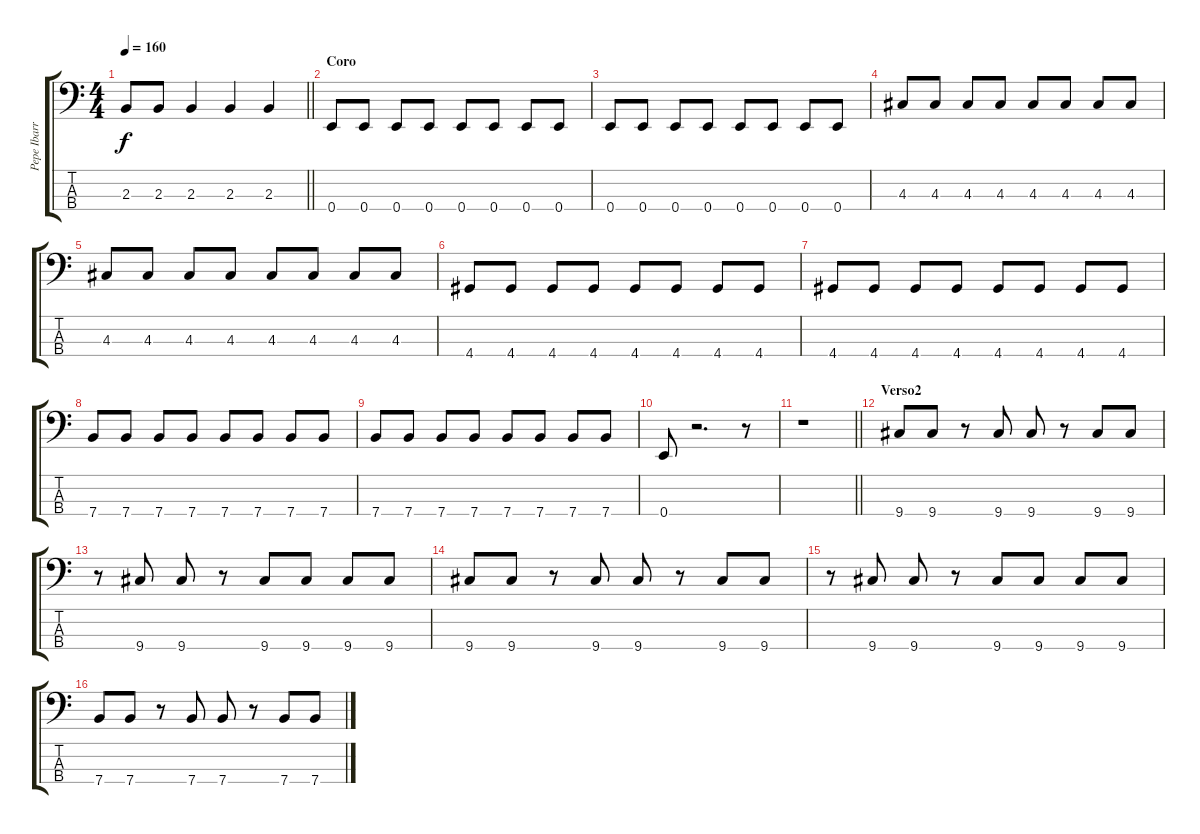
\track ("Pepe Ibarra" "Pepe Ibarr") {instrument electricbasspick}
\staff {score tabs}
\tuning (G2 D2 A1 E1) {hide}
\ts (4 4)
\tempo 160
\clef f4
\barLineRight lightlight
\ks c
2.3{t}.8{dy f} 2.3.8 2.3.4 2.3.4 2.3.4 |
\section ("" "Coro")
0.4.8 0.4.8 0.4.8 0.4.8 0.4.8 0.4.8 0.4.8 0.4.8 |
0.4.8 0.4.8 0.4.8 0.4.8 0.4.8 0.4.8 0.4.8 0.4.8 |
4.3.8 4.3.8 4.3.8 4.3.8 4.3.8 4.3.8 4.3.8 4.3.8 |
4.3.8 4.3.8 4.3.8 4.3.8 4.3.8 4.3.8 4.3.8 4.3.8 |
4.4.8 4.4.8 4.4.8 4.4.8 4.4.8 4.4.8 4.4.8 4.4.8 |
4.4.8 4.4.8 4.4.8 4.4.8 4.4.8 4.4.8 4.4.8 4.4.8 |
7.4.8 7.4.8 7.4.8 7.4.8 7.4.8 7.4.8 7.4.8 7.4.8 |
7.4.8 7.4.8 7.4.8 7.4.8 7.4.8 7.4.8 7.4.8 7.4.8 |
0.4.8 r.2{d} r.8 |
\barLineRight lightlight
r.1 |
\section ("" "Verso2")
9.4.8 9.4.8 r.8 9.4.8 9.4.8 r.8 9.4.8 9.4.8 |
r.8 9.4.8 9.4.8 r.8 9.4.8 9.4.8 9.4.8 9.4.8 |
9.4.8 9.4.8 r.8 9.4.8 9.4.8 r.8 9.4.8 9.4.8 |
r.8 9.4.8 9.4.8 r.8 9.4.8 9.4.8 9.4.8 9.4.8 |
7.4.8 7.4.8 r.8 7.4.8 7.4.8 r.8 7.4.8 7.4.8
